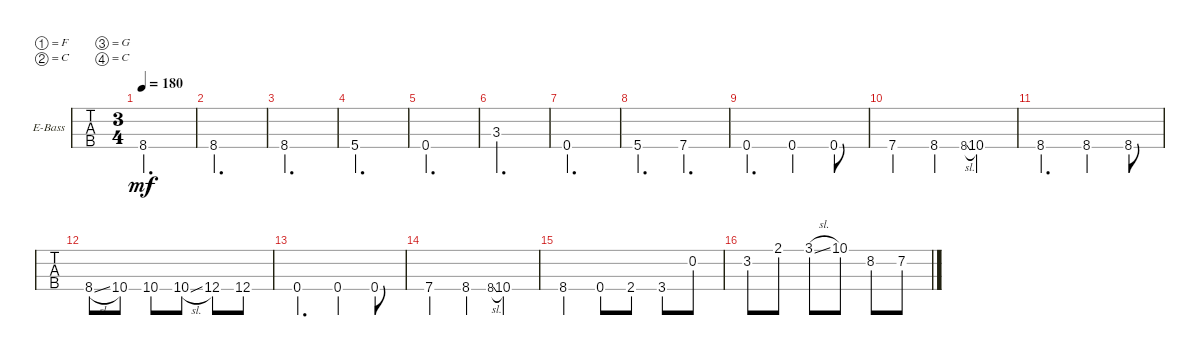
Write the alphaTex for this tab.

\defaultSystemsLayout 4
\bracketExtendMode groupsimilarinstruments
\firstSystemTrackNameOrientation horizontal
\otherSystemsTrackNameOrientation horizontal
\track ("Electric Bass" "E-Bass") {instrument electricbassfinger}
\staff {tabs}
\tuning (F2 C2 G1 C1)
\ts (3 4)
\tempo 180
\clef f4
\ks c
8.4.2{d dy mf} |
8.4.2{d} |
8.4.2{d} |
5.4.2{d} |
0.4.2{d} |
3.3.2{d} |
0.4.2{d} |
5.4.4{d} 7.4.4{d} |
0.4.4{d} 0.4.4 0.4.8 |
7.4.4 8.4.4 8.4{sl}.8{gr} 10.4.4 |
8.4.4{d} 8.4.4 8.4.8 |
8.4{sl}.8 10.4.8 10.4.8 10.4{sl}.8 12.4.8 12.4.8 |
0.4.4{d} 0.4.4 0.4.8 |
7.4.4 8.4.4 8.4{sl}.8{gr} 10.4.4 |
8.4.4 0.4.8 2.4.8 3.4.8 0.2.8 |
3.2.8 2.1.8 3.1{sl}.8 10.1.8 8.2.8 7.2.8
